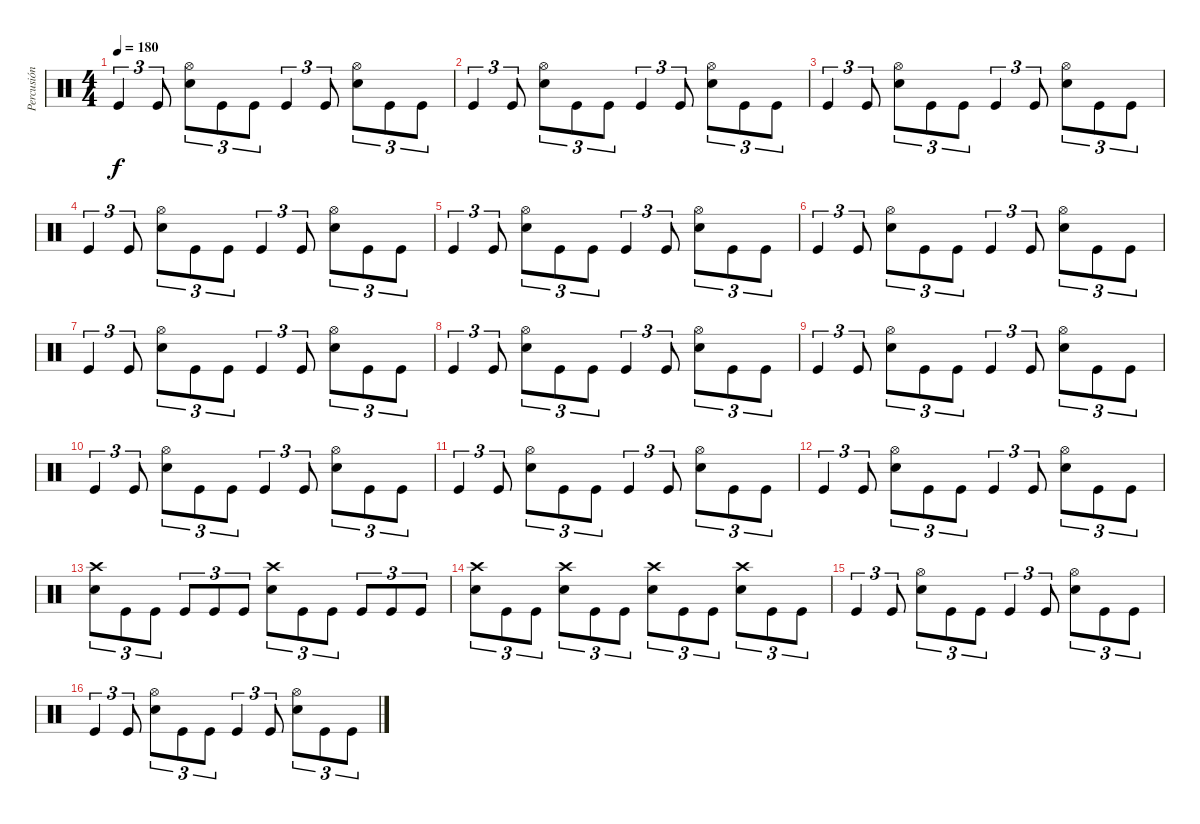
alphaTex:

\track ("Percusión" "Percusión") {instrument percussion}
\staff {score}
\articulation defaults
\ts (4 4)
\tempo 180
\clef neutral
\ks c "Kick (hit)".4{tu (3 2) dy f} "Kick (hit)".8{tu (3 2)}
("Hi-Hat (open)" "Snare (hit) 2").8{tu (3 2)} "Kick (hit)".8{tu (3 2)} "Kick (hit)".8{tu (3 2)} "Kick (hit)".4{tu (3 2)} "Kick (hit)".8{tu (3 2)} ("Hi-Hat (open)" "Snare (hit) 2").8{tu (3 2)} "Kick (hit)".8{tu (3 2)} "Kick (hit)".8{tu (3 2)} |
"Kick (hit)".4{tu (3 2)} "Kick (hit)".8{tu (3 2)} ("Hi-Hat (open)" "Snare (hit) 2").8{tu (3 2)} "Kick (hit)".8{tu (3 2)} "Kick (hit)".8{tu (3 2)} "Kick (hit)".4{tu (3 2)} "Kick (hit)".8{tu (3 2)} ("Hi-Hat (open)" "Snare (hit) 2").8{tu (3 2)} "Kick (hit)".8{tu (3 2)} "Kick (hit)".8{tu (3 2)} |
"Kick (hit)".4{tu (3 2)} "Kick (hit)".8{tu (3 2)} ("Hi-Hat (open)" "Snare (hit) 2").8{tu (3 2)} "Kick (hit)".8{tu (3 2)} "Kick (hit)".8{tu (3 2)} "Kick (hit)".4{tu (3 2)} "Kick (hit)".8{tu (3 2)} ("Hi-Hat (open)" "Snare (hit) 2").8{tu (3 2)} "Kick (hit)".8{tu (3 2)} "Kick (hit)".8{tu (3 2)} |
"Kick (hit)".4{tu (3 2)} "Kick (hit)".8{tu (3 2)} ("Hi-Hat (open)" "Snare (hit) 2").8{tu (3 2)} "Kick (hit)".8{tu (3 2)} "Kick (hit)".8{tu (3 2)} "Kick (hit)".4{tu (3 2)} "Kick (hit)".8{tu (3 2)} ("Hi-Hat (open)" "Snare (hit) 2").8{tu (3 2)} "Kick (hit)".8{tu (3 2)} "Kick (hit)".8{tu (3 2)} |
"Kick (hit)".4{tu (3 2)} "Kick (hit)".8{tu (3 2)} ("Hi-Hat (open)" "Snare (hit) 2").8{tu (3 2)} "Kick (hit)".8{tu (3 2)} "Kick (hit)".8{tu (3 2)} "Kick (hit)".4{tu (3 2)} "Kick (hit)".8{tu (3 2)} ("Hi-Hat (open)" "Snare (hit) 2").8{tu (3 2)} "Kick (hit)".8{tu (3 2)} "Kick (hit)".8{tu (3 2)} |
"Kick (hit)".4{tu (3 2)} "Kick (hit)".8{tu (3 2)} ("Hi-Hat (open)" "Snare (hit) 2").8{tu (3 2)} "Kick (hit)".8{tu (3 2)} "Kick (hit)".8{tu (3 2)} "Kick (hit)".4{tu (3 2)} "Kick (hit)".8{tu (3 2)} ("Hi-Hat (open)" "Snare (hit) 2").8{tu (3 2)} "Kick (hit)".8{tu (3 2)} "Kick (hit)".8{tu (3 2)} |
"Kick (hit)".4{tu (3 2)} "Kick (hit)".8{tu (3 2)} ("Hi-Hat (open)" "Snare (hit) 2").8{tu (3 2)} "Kick (hit)".8{tu (3 2)} "Kick (hit)".8{tu (3 2)} "Kick (hit)".4{tu (3 2)} "Kick (hit)".8{tu (3 2)} ("Hi-Hat (open)" "Snare (hit) 2").8{tu (3 2)} "Kick (hit)".8{tu (3 2)} "Kick (hit)".8{tu (3 2)} |
"Kick (hit)".4{tu (3 2)} "Kick (hit)".8{tu (3 2)} ("Hi-Hat (open)" "Snare (hit) 2").8{tu (3 2)} "Kick (hit)".8{tu (3 2)} "Kick (hit)".8{tu (3 2)} "Kick (hit)".4{tu (3 2)} "Kick (hit)".8{tu (3 2)} ("Hi-Hat (open)" "Snare (hit) 2").8{tu (3 2)} "Kick (hit)".8{tu (3 2)} "Kick (hit)".8{tu (3 2)} |
"Kick (hit)".4{tu (3 2)} "Kick (hit)".8{tu (3 2)} ("Hi-Hat (open)" "Snare (hit) 2").8{tu (3 2)} "Kick (hit)".8{tu (3 2)} "Kick (hit)".8{tu (3 2)} "Kick (hit)".4{tu (3 2)} "Kick (hit)".8{tu (3 2)} ("Hi-Hat (open)" "Snare (hit) 2").8{tu (3 2)} "Kick (hit)".8{tu (3 2)} "Kick (hit)".8{tu (3 2)} |
"Kick (hit)".4{tu (3 2)} "Kick (hit)".8{tu (3 2)} ("Hi-Hat (open)" "Snare (hit) 2").8{tu (3 2)} "Kick (hit)".8{tu (3 2)} "Kick (hit)".8{tu (3 2)} "Kick (hit)".4{tu (3 2)} "Kick (hit)".8{tu (3 2)} ("Hi-Hat (open)" "Snare (hit) 2").8{tu (3 2)} "Kick (hit)".8{tu (3 2)} "Kick (hit)".8{tu (3 2)} |
"Kick (hit)".4{tu (3 2)} "Kick (hit)".8{tu (3 2)} ("Hi-Hat (open)" "Snare (hit) 2").8{tu (3 2)} "Kick (hit)".8{tu (3 2)} "Kick (hit)".8{tu (3 2)} "Kick (hit)".4{tu (3 2)} "Kick (hit)".8{tu (3 2)} ("Hi-Hat (open)" "Snare (hit) 2").8{tu (3 2)} "Kick (hit)".8{tu (3 2)} "Kick (hit)".8{tu (3 2)} |
"Kick (hit)".4{tu (3 2)} "Kick (hit)".8{tu (3 2)} ("Hi-Hat (open)" "Snare (hit) 2").8{tu (3 2)} "Kick (hit)".8{tu (3 2)} "Kick (hit)".8{tu (3 2)} "Kick (hit)".4{tu (3 2)} "Kick (hit)".8{tu (3 2)} ("Hi-Hat (open)" "Snare (hit) 2").8{tu (3 2)} "Kick (hit)".8{tu (3 2)} "Kick (hit)".8{tu (3 2)} |
("Crash high (hit)" "Snare (hit) 2").8{tu (3 2)} "Kick (hit)".8{tu (3 2)} "Kick (hit)".8{tu (3 2)} "Kick (hit)".8{tu (3 2)} "Kick (hit)".8{tu (3 2)} "Kick (hit)".8{tu (3 2)} ("Crash high (hit)" "Snare (hit) 2").8{tu (3 2)} "Kick (hit)".8{tu (3 2)} "Kick (hit)".8{tu (3 2)} "Kick (hit)".8{tu (3 2)} "Kick (hit)".8{tu (3 2)} "Kick (hit)".8{tu (3 2)} |
("Crash high (hit)" "Snare (hit) 2").8{tu (3 2)} "Kick (hit)".8{tu (3 2)} "Kick (hit)".8{tu (3 2)} ("Crash high (hit)" "Snare (hit) 2").8{tu (3 2)} "Kick (hit)".8{tu (3 2)} "Kick (hit)".8{tu (3 2)} ("Crash high (hit)" "Snare (hit) 2").8{tu (3 2)} "Kick (hit)".8{tu (3 2)} "Kick (hit)".8{tu (3 2)} ("Crash high (hit)" "Snare (hit) 2").8{tu (3 2)} "Kick (hit)".8{tu (3 2)} "Kick (hit)".8{tu (3 2)} |
"Kick (hit)".4{tu (3 2)} "Kick (hit)".8{tu (3 2)} ("Hi-Hat (open)" "Snare (hit) 2").8{tu (3 2)} "Kick (hit)".8{tu (3 2)} "Kick (hit)".8{tu (3 2)} "Kick (hit)".4{tu (3 2)} "Kick (hit)".8{tu (3 2)} ("Hi-Hat (open)" "Snare (hit) 2").8{tu (3 2)} "Kick (hit)".8{tu (3 2)} "Kick (hit)".8{tu (3 2)} |
"Kick (hit)".4{tu (3 2)} "Kick (hit)".8{tu (3 2)} ("Hi-Hat (open)" "Snare (hit) 2").8{tu (3 2)} "Kick (hit)".8{tu (3 2)} "Kick (hit)".8{tu (3 2)} "Kick (hit)".4{tu (3 2)} "Kick (hit)".8{tu (3 2)} ("Hi-Hat (open)" "Snare (hit) 2").8{tu (3 2)} "Kick (hit)".8{tu (3 2)} "Kick (hit)".8{tu (3 2)}
